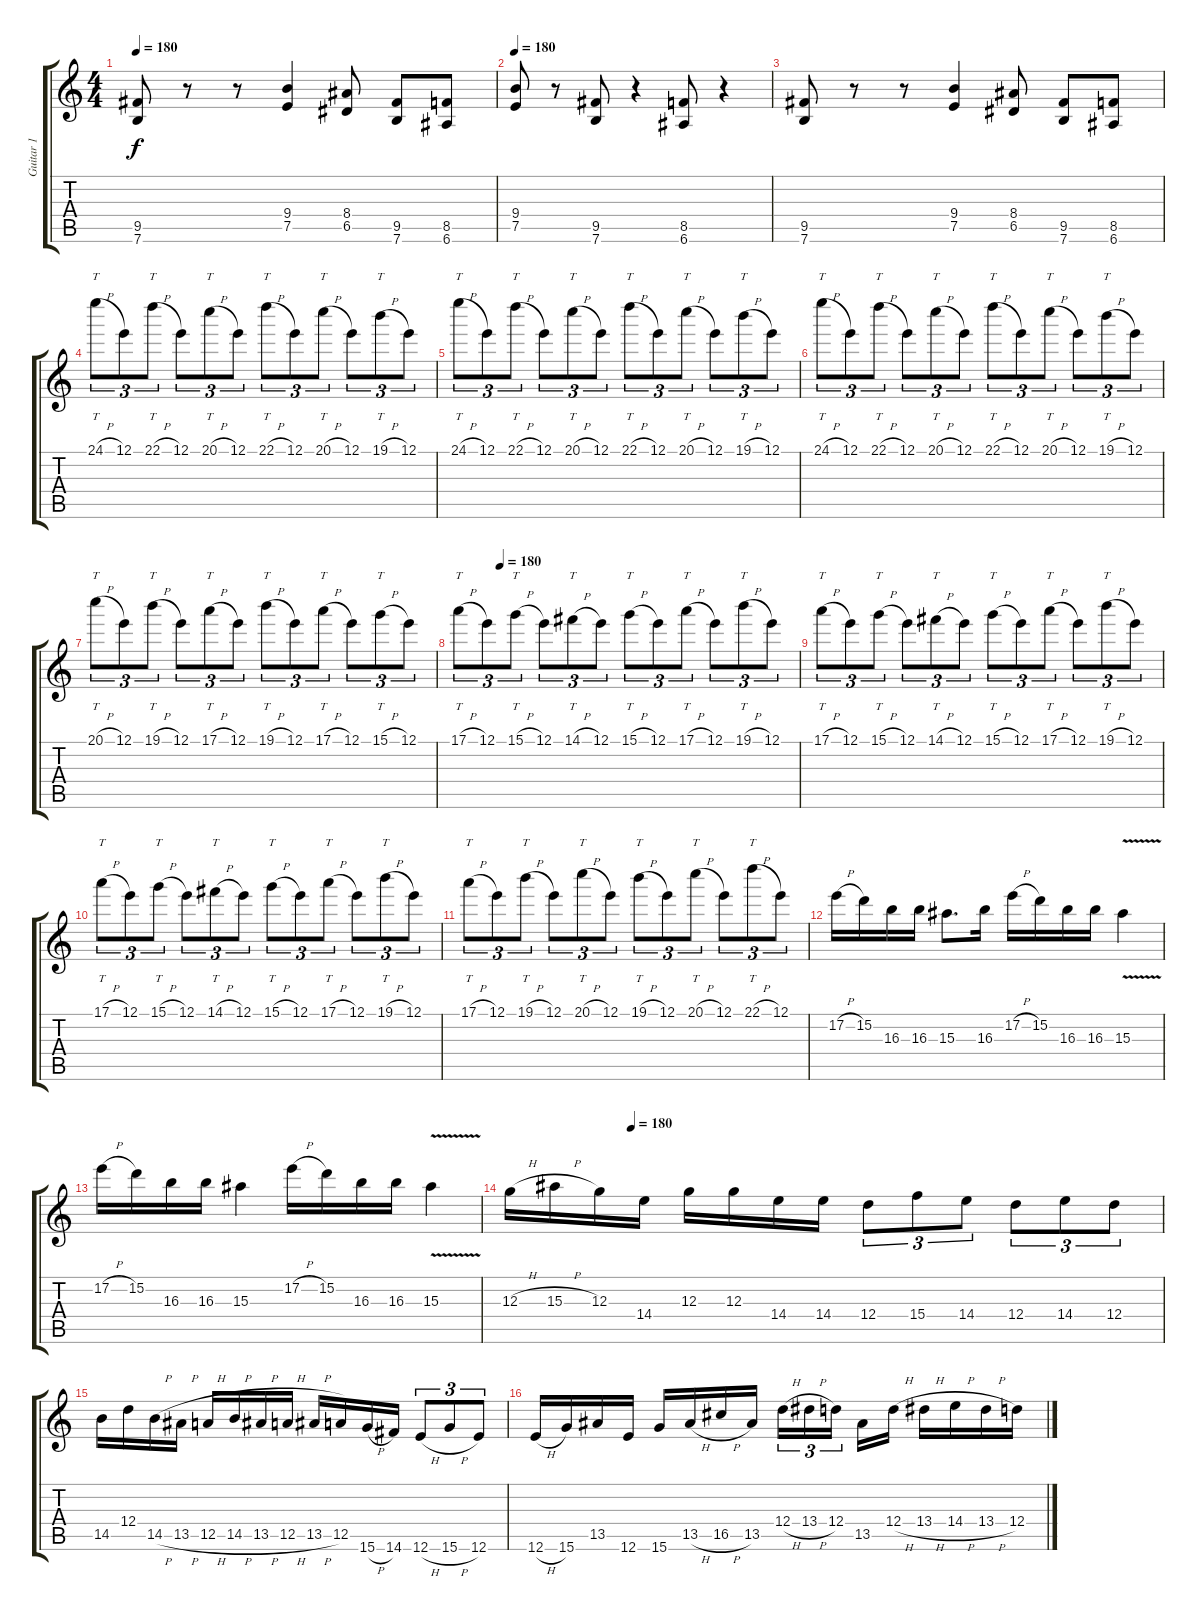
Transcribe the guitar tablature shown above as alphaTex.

\track ("Guitar 1" "Guitar 1") {instrument distortionguitar}
\staff {score tabs}
\tuning (E4 B3 G3 D3 A2 E2) {hide}
\ts (4 4)
\tempo 180
\clef g2
\ks c
(9.5 7.6).8{dy f} r.8 r.8 (9.4 7.5).4 (8.4 6.5).8 (9.5 7.6).8 (8.5 6.6).8 |
\tempo 180
(9.4 7.5).8 r.8 (9.5 7.6).8 r.4 (8.5 6.6).8 r.4 |
(9.5 7.6).8 r.8 r.8 (9.4 7.5).4 (8.4 6.5).8 (9.5 7.6).8 (8.5 6.6).8 |
24.1{h}.8{tt tu (3 2)} 12.1.8{tu (3 2)} 22.1{h}.8{tt tu (3 2)} 12.1.8{tu (3 2)} 20.1{h}.8{tt tu (3 2)} 12.1.8{tu (3 2)} 22.1{h}.8{tt tu (3 2)} 12.1.8{tu (3 2)} 20.1{h}.8{tt tu (3 2)} 12.1.8{tu (3 2)} 19.1{h}.8{tt tu (3 2)} 12.1.8{tu (3 2)} |
24.1{h}.8{tt tu (3 2)} 12.1.8{tu (3 2)} 22.1{h}.8{tt tu (3 2)} 12.1.8{tu (3 2)} 20.1{h}.8{tt tu (3 2)} 12.1.8{tu (3 2)} 22.1{h}.8{tt tu (3 2)} 12.1.8{tu (3 2)} 20.1{h}.8{tt tu (3 2)} 12.1.8{tu (3 2)} 19.1{h}.8{tt tu (3 2)} 12.1.8{tu (3 2)} |
24.1{h}.8{tt tu (3 2)} 12.1.8{tu (3 2)} 22.1{h}.8{tt tu (3 2)} 12.1.8{tu (3 2)} 20.1{h}.8{tt tu (3 2)} 12.1.8{tu (3 2)} 22.1{h}.8{tt tu (3 2)} 12.1.8{tu (3 2)} 20.1{h}.8{tt tu (3 2)} 12.1.8{tu (3 2)} 19.1{h}.8{tt tu (3 2)} 12.1.8{tu (3 2)} |
20.1{h}.8{tt tu (3 2)} 12.1.8{tu (3 2)} 19.1{h}.8{tt tu (3 2)} 12.1.8{tu (3 2)} 17.1{h}.8{tt tu (3 2)} 12.1.8{tu (3 2)} 19.1{h}.8{tt tu (3 2)} 12.1.8{tu (3 2)} 17.1{h}.8{tt tu (3 2)} 12.1.8{tu (3 2)} 15.1{h}.8{tt tu (3 2)} 12.1.8{tu (3 2)} |
\tempo (180 0.125)
17.1{h}.8{tt tu (3 2)} 12.1.8{tu (3 2)} 15.1{h}.8{tt tu (3 2)} 12.1.8{tu (3 2)} 14.1{h}.8{tt tu (3 2)} 12.1.8{tu (3 2)} 15.1{h}.8{tt tu (3 2)} 12.1.8{tu (3 2)} 17.1{h}.8{tt tu (3 2)} 12.1.8{tu (3 2)} 19.1{h}.8{tt tu (3 2)} 12.1.8{tu (3 2)} |
17.1{h}.8{tt tu (3 2)} 12.1.8{tu (3 2)} 15.1{h}.8{tt tu (3 2)} 12.1.8{tu (3 2)} 14.1{h}.8{tt tu (3 2)} 12.1.8{tu (3 2)} 15.1{h}.8{tt tu (3 2)} 12.1.8{tu (3 2)} 17.1{h}.8{tt tu (3 2)} 12.1.8{tu (3 2)} 19.1{h}.8{tt tu (3 2)} 12.1.8{tu (3 2)} |
17.1{h}.8{tt tu (3 2)} 12.1.8{tu (3 2)} 15.1{h}.8{tt tu (3 2)} 12.1.8{tu (3 2)} 14.1{h}.8{tt tu (3 2)} 12.1.8{tu (3 2)} 15.1{h}.8{tt tu (3 2)} 12.1.8{tu (3 2)} 17.1{h}.8{tt tu (3 2)} 12.1.8{tu (3 2)} 19.1{h}.8{tt tu (3 2)} 12.1.8{tu (3 2)} |
17.1{h}.8{tt tu (3 2)} 12.1.8{tu (3 2)} 19.1{h}.8{tt tu (3 2)} 12.1.8{tu (3 2)} 20.1{h}.8{tt tu (3 2)} 12.1.8{tu (3 2)} 19.1{h}.8{tt tu (3 2)} 12.1.8{tu (3 2)} 20.1{h}.8{tt tu (3 2)} 12.1.8{tu (3 2)} 22.1{h}.8{tt tu (3 2)} 12.1.8{tu (3 2)} |
17.2{h}.16 15.2.16 16.3.16 16.3.16 15.3.8{d} 16.3.16 17.2{h}.16 15.2.16 16.3.16 16.3.16 15.3{v}.4 |
17.2{h}.16 15.2.16 16.3.16 16.3.16 15.3.4 17.2{h}.16 15.2.16 16.3.16 16.3.16 15.3{v}.4 |
\tempo (180 0.1875)
12.3{h}.16 15.3{h}.16 12.3.16 14.4.16 12.3.16 12.3.16 14.4.16 14.4.16 12.4.8{tu (3 2)} 15.4.8{tu (3 2)} 14.4.8{tu (3 2)} 12.4.8{tu (3 2)} 14.4.8{tu (3 2)} 12.4.8{tu (3 2)} |
14.5.16 12.4.16 14.5{h}.16 13.5{h}.16 12.5{h}.16 14.5{h}.16 13.5{h}.16 12.5{h}.16 13.5{h}.16 12.5.16 15.6{h}.16 14.6.16 12.6{h}.8{tu (3 2)} 15.6{h}.8{tu (3 2)} 12.6.8{tu (3 2)} |
12.6{h}.16 15.6.16 13.5.16 12.6.16 15.6.16 13.5{h}.16 16.5{h}.16 13.5.16 12.4{h}.16{tu (3 2)} 13.4{h}.16{tu (3 2)} 12.4.16{tu (3 2) beam splitsecondary} 13.5.16 12.4{h}.16 13.4{h}.16 14.4{h}.16 13.4{h}.16 12.4.16
